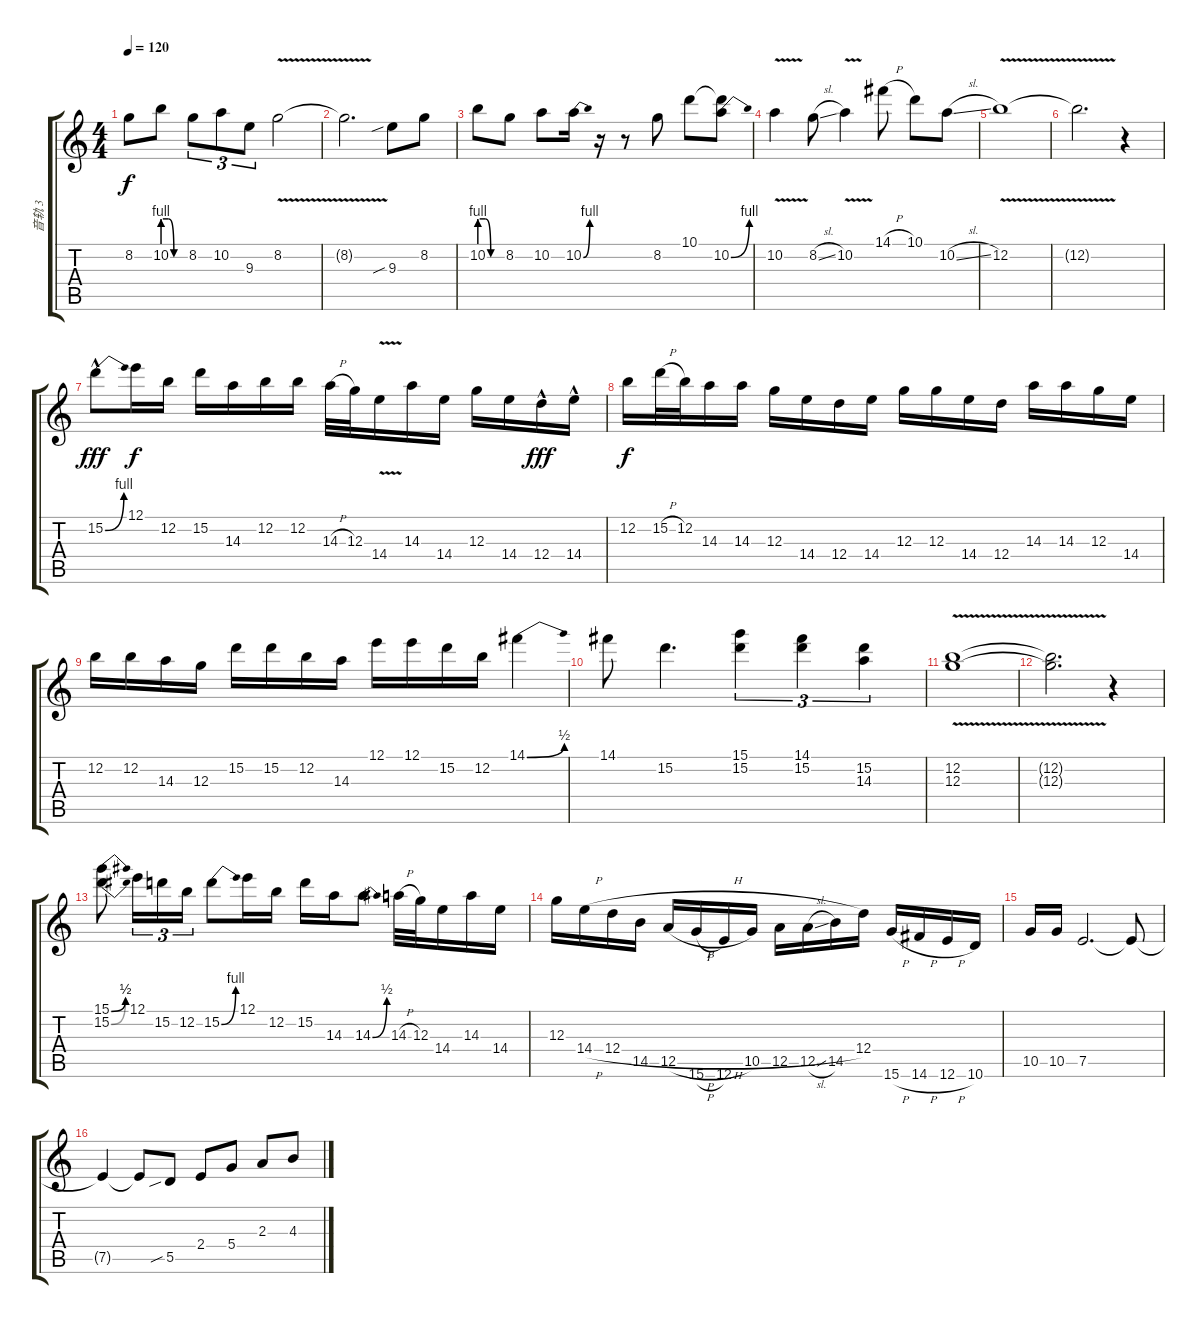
\track ("音轨 3" "音轨 3") {instrument distortionguitar}
\staff {score tabs}
\tuning (E4 B3 G3 D3 A2 E2) {hide}
\ts (4 4)
\tempo 120
\clef g2
\ks c
8.2{t}.8{dy f} 10.2{be (custom 0 4 15 4 30 0 60 0)}.8 8.2.8{tu (3 2)} 10.2.8{tu (3 2)} 9.3.8{tu (3 2)} 8.2{v}.2 |
8.2{t}.2{d} 9.3{sib}.8 8.2.8 |
10.2{be (custom 0 4 15 4 30 0 60 0)}.8 8.2.8 10.2.8 10.2{be (bend 0 0 60 4)}.16 r.16 r.8 8.2.8 10.1.8 (10.1{t} 10.2{be (bend 0 0 60 4)}).8 |
10.2{v}.4 8.2{sl}.8 10.2{v}.4 14.1{h}.8 10.1.8 10.2{sl}.8 |
12.2{v}.1 |
12.2{t}.2{d} r.4 |
15.2{be (bend 0 0 60 4) hac}.8{dy fff} 12.1.16{dy f} 12.2.16 15.2.16 14.3.16 12.2.16 12.2.16 14.3{h}.32 12.3.32 14.4{v}.16 14.3.16 14.4.16 12.3.16 14.4.16 12.4{hac}.16{dy fff} 14.4{hac}.16 |
12.2.16{dy f} 15.2{h}.32 12.2.32 14.3.16 14.3.16 12.3.16 14.4.16 12.4.16 14.4.16 12.3.16 12.3.16 14.4.16 12.4.16 14.3.16 14.3.16 12.3.16 14.4.16 |
12.2.16 12.2.16 14.3.16 12.3.16 15.2.16 15.2.16 12.2.16 14.3.16 12.1.16 12.1.16 15.2.16 12.2.16 14.1{be (bend 0 0 60 2)}.4 |
14.1.8 15.2.4{d} (15.1 15.2).4{tu (3 2)} (14.1 15.2).4{tu (3 2)} (15.2 14.3).4{tu (3 2)} |
(12.2{v} 12.3).1 |
(12.2{t} 12.3{t}).2{d} r.4 |
(15.1{be (bend 0 0 60 2)} 15.2{be (bend 0 0 60 2)}).8 12.1.16{tu (3 2)} 15.2.16{tu (3 2)} 12.2.16{tu (3 2)} 15.2{be (bend 0 0 60 4)}.8 12.1.16 12.2.16 15.2.16 14.3.16 14.3{be (bend 0 0 60 2)}.8 14.3{h}.32 12.3.32 14.4.16 14.3.16 14.4.16 |
12.3.16 14.4{h}.16 12.4{h}.16 14.5.16 12.5{h}.16 15.6{h}.16 12.6.16 10.5.16 12.5.16 12.5{sl}.16 14.5.16 12.4.16 15.6{h}.16 14.6{h}.16 12.6{h}.16 10.6.16 |
10.5.16 10.5.16 7.5.2{d} 7.5{t}.8 |
7.5{t}.4 7.5{t}.8 5.5{sib}.8 2.4.8 5.4.8 2.3.8 4.3{sl}.8
